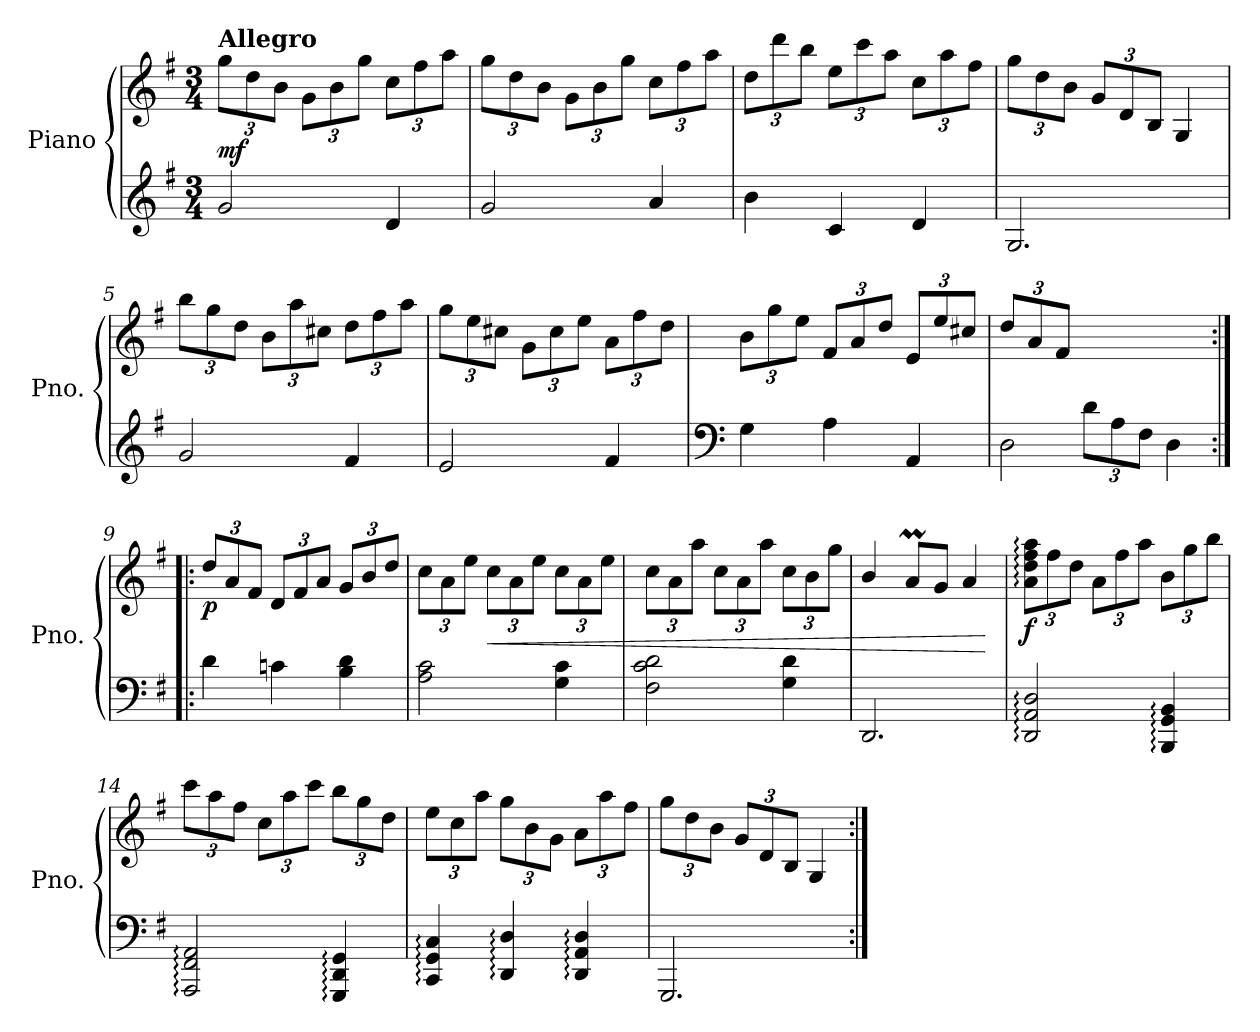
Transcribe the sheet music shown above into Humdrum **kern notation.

**kern	**kern	**dynam
*part1	*part1	*part1
*staff2	*staff1	*staff1/2
*I"Piano	*	*
*I'Pno.	*	*
*clefG2	*clefG2	*
*k[f#]	*k[f#]	*
*M3/4	*M3/4	*
*MM140	*MM140	*
*	*Xbrackettup	*
=1	=1	=1
!	!LO:TX:a:B:t=Allegro	!
!	!	!LO:DY:b
2g/	12gg\L	mf
.	12dd\	.
.	12b\J	.
.	12g\L	.
.	12b\	.
.	12gg\J	.
4d/	12cc\L	.
.	12ff#\	.
.	12aa\J	.
=2	=2	=2
2g/	12gg\L	.
.	12dd\	.
.	12b\J	.
.	12g\L	.
.	12b\	.
.	12gg\J	.
4a/	12cc\L	.
.	12ff#\	.
.	12aa\J	.
=3	=3	=3
4b\	12dd\L	.
.	12ddd\	.
.	12bb\J	.
4c/	12ee\L	.
.	12ccc\	.
.	12aa\J	.
4d/	12cc\L	.
.	12aa\	.
.	12ff#\J	.
=4	=4	=4
2.G/	12gg\L	.
.	12dd\	.
.	12b\J	.
.	12g/L	.
.	12d/	.
.	12B/J	.
.	4G/	.
!!LO:LB:g=z
=5	=5	=5
2g/	12bb\L	.
.	12gg\	.
.	12dd\J	.
.	12b\L	.
.	12aa\	.
.	12cc#X\J	.
4f#/	12dd\L	.
.	12ff#\	.
.	12aa\J	.
=6	=6	=6
2e/	12gg\L	.
.	12ee\	.
.	12cc#X\J	.
.	12g\L	.
.	12cc#\	.
.	12ee\J	.
4f#/	12a\L	.
.	12ff#\	.
.	12dd\J	.
=7	=7	=7
*clefF4	*	*
4G\	12b\L	.
.	12gg\	.
.	12ee\J	.
4A\	12f#/L	.
.	12a/	.
.	12dd/J	.
4AA/	12e/L	.
.	12ee/	.
.	12cc#X/J	.
=8	=8	=8
*^	*	*
4ryy	2D\	12dd/L	.
.	.	12a/	.
.	.	12f#/J	.
*Xbrackettup	*	*	*
12d\L	.	2ryy	.
12A\	.	.	.
12F#\J	.	.	.
4ryy	4D\	.	.
!!LO:LB:g=z
=9:|!|:	=9:|!|:	=9:|!|:	=9:|!|:
!	!	!	!LO:DY:b
*v	*v	*	*
4d\	12dd/L	p
.	12a/	.
.	12f#/J	.
4cn\	12d/L	.
.	12f#/	.
.	12a/J	.
4B\ 4d\	12g/L	.
.	12b/	.
.	12dd/J	.
=10	=10	=10
2A\ 2c\	12cc\L	.
.	12a\	.
.	12ee\J	.
!	!	!LO:HP:b
.	12cc\L	<
.	12a\	.
.	12ee\J	.
4G\ 4c\	12cc\L	.
.	12a\	.
.	12ee\J	.
=11	=11	=11
2F#\ 2c\ 2d\	12cc\L	.
.	12a\	.
.	12aa\J	.
.	12cc\L	.
.	12a\	.
.	12aa\J	.
4G\ 4d\	12cc\L	.
.	12b\	.
.	12gg\J	.
=12	=12	=12
2.DD/	4b/	.
.	8aM/L	.
.	8g/J	.
.	4a/	.
.	.	[
=13	=13	=13
!	!	!LO:DY:b
2DD/: 2AA/: 2D/:	12a\: 12dd\: 12ff#\: 12aa\:L	f
.	12ff#\	.
.	12dd\J	.
.	12a\L	.
.	12ff#\	.
.	12aa\J	.
4BBB/: 4GG/: 4BB/:	12b\L	.
.	12gg\	.
.	12bb\J	.
!!LO:LB:g=z
=14	=14	=14
2AAA/: 2FF#/: 2AA/:	12ccc\L	.
.	12aa\	.
.	12ff#\J	.
.	12cc\L	.
.	12aa\	.
.	12ccc\J	.
4GGG/: 4DD/: 4GG/:	12bb\L	.
.	12gg\	.
.	12dd\J	.
=15	=15	=15
4CC/: 4GG/: 4C/:	12ee\L	.
.	12cc\	.
.	12aa\J	.
4DD/: 4D/:	12gg\L	.
.	12b\	.
.	12g\J	.
4DD/: 4AA/: 4D/:	12a\L	.
.	12aa\	.
.	12ff#\J	.
=16	=16	=16
2.GGG/	12gg\L	.
.	12dd\	.
.	12b\J	.
.	12g/L	.
.	12d/	.
.	12B/J	.
.	4G/	.
=:|!	=:|!	=:|!
*-	*-	*-
